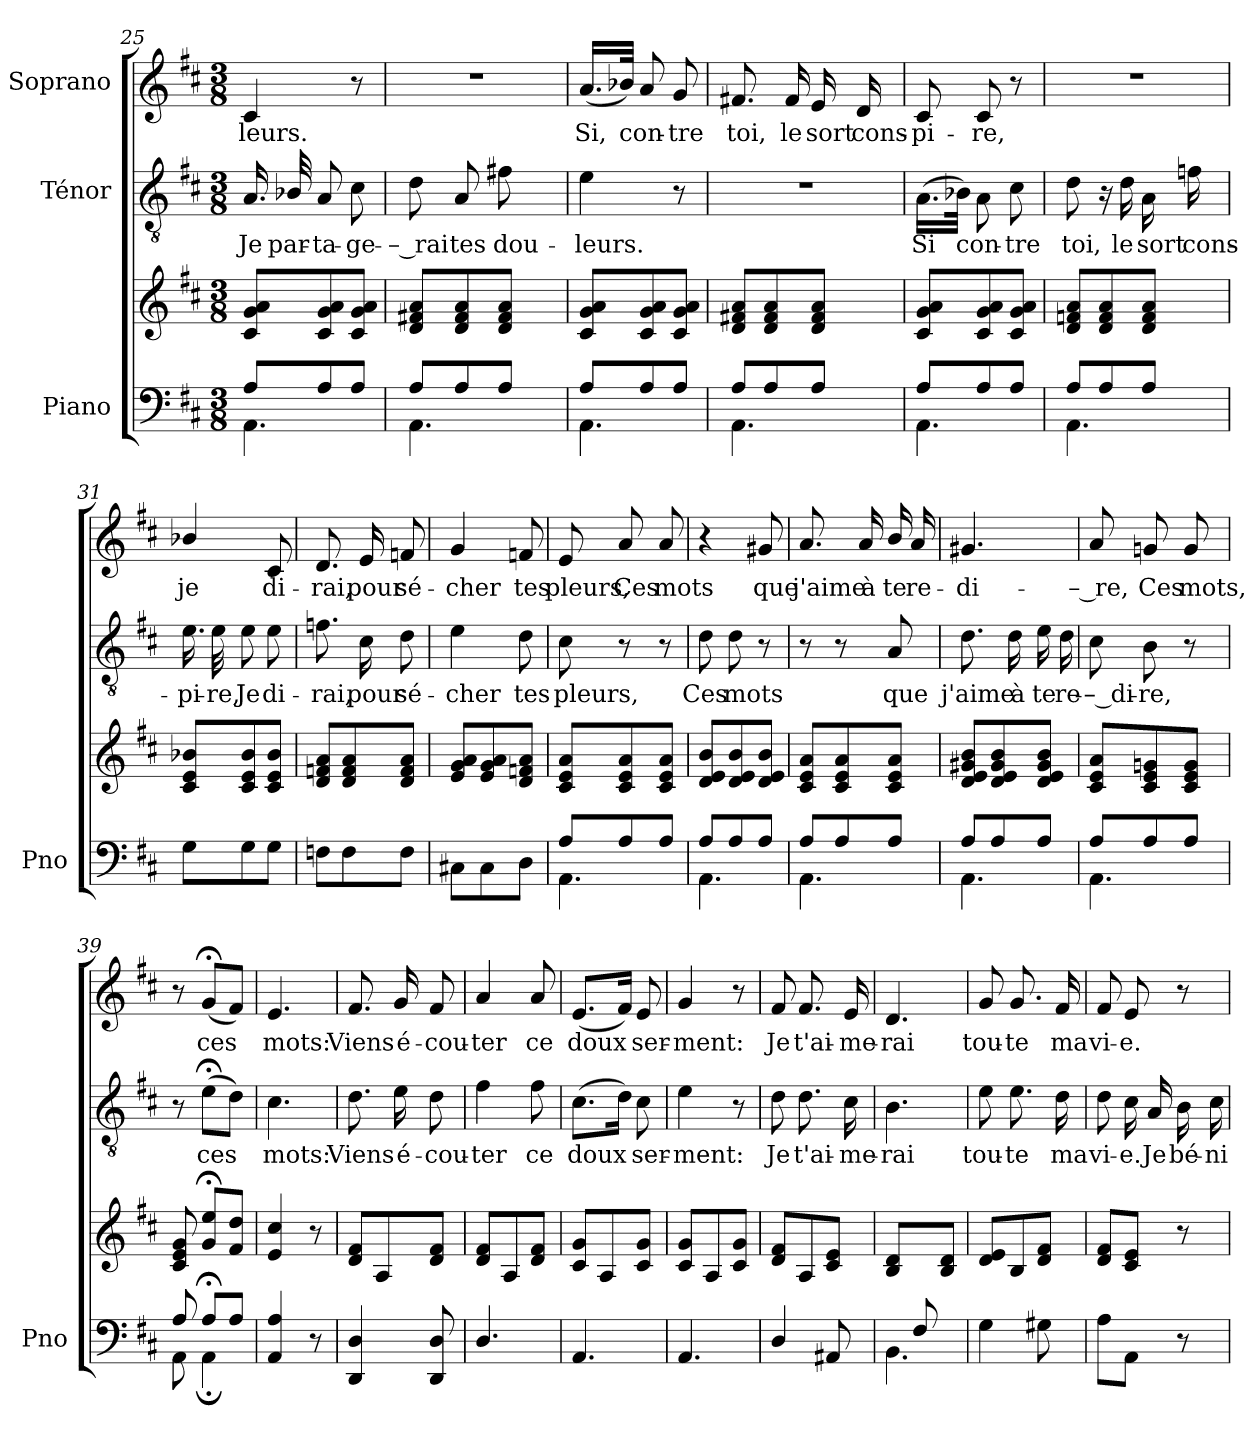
**kern	**kern	**kern	**text	**kern	**text
*part3	*part3	*part2	*part2	*part1	*part1
*staff4	*staff3	*staff2	*staff2	*staff1	*staff1
*I"Piano	*	*I"Ténor	*	*I"Soprano	*
*I'Pno	*	*	*	*	*
*clefF4	*clefG2	*clefGv2	*	*clefG2	*
*k[f#c#]	*k[f#c#]	*k[f#c#]	*	*k[f#c#]	*
*M3/8	*M3/8	*M3/8	*	*M3/8	*
=25	=25	=25	=25	=25	=25
*^	*	*	*	*	*
8A/L	4.AA\	8c#/ 8g/ 8a/L	16.A/	Je	4c#/	-leurs.
.	.	.	32B-X/	par-	.	.
8A/	.	8c#/ 8g/ 8a/	8A/	-ta-	.	.
8A/J	.	8c#/ 8g/ 8a/J	8c#\	-ge-	8r	.
=26	=26	=26	=26	=26	=26	=26
8A/L	4.AA\	8d/ 8f#X/ 8a/L	8d\	– rai	4.r	.
8A/	.	8d/ 8f#/ 8a/	8A/	tes	.	.
8A/J	.	8d/ 8f#/ 8a/J	8f#X\	dou-	.	.
=27	=27	=27	=27	=27	=27	=27
8A/L	4.AA\	8c#/ 8g/ 8a/L	4e\	-leurs.	(16.a/LL	Si,
.	.	.	.	.	32b-X/JJk)	.
8A/	.	8c#/ 8g/ 8a/	.	.	8a/	con-
8A/J	.	8c#/ 8g/ 8a/J	8r	.	8g/	-tre
=28	=28	=28	=28	=28	=28	=28
8A/L	4.AA\	8d/ 8f#X/ 8a/L	4.r	.	8.f#X/	toi,
8A/	.	8d/ 8f#/ 8a/	.	.	.	.
.	.	.	.	.	16f#/	le
8A/J	.	8d/ 8f#/ 8a/J	.	.	16e/	sort
.	.	.	.	.	16d/	cons-
=29	=29	=29	=29	=29	=29	=29
8A/L	4.AA\	8c#/ 8g/ 8a/L	(16.A\LL	Si	8c#/	-pi-
.	.	.	32B-X\JJk)	.	.	.
8A/	.	8c#/ 8g/ 8a/	8A\	con-	8c#/	-re,
8A/J	.	8c#/ 8g/ 8a/J	8c#\	-tre	8r	.
=30	=30	=30	=30	=30	=30	=30
8A/L	4.AA\	8d/ 8fn/ 8a/L	8d\	toi,	4.r	.
8A/	.	8d/ 8f/ 8a/	16r	.	.	.
.	.	.	16d\	le	.	.
8A/J	.	8d/ 8f/ 8a/J	16A\	sort	.	.
.	.	.	16fn\	cons-	.	.
*v	*v	*	*	*	*	*
=31	=31	=31	=31	=31	=31
8G\L	8c#/ 8e/ 8b-X/L	16.e\	-pi-	4b-X/	je
.	.	32e\	-re,	.	.
8G\	8c#/ 8e/ 8b-/	8e\	Je	.	.
8G\J	8c#/ 8e/ 8b-/J	8e\	di-	8c#/	di-
=32	=32	=32	=32	=32	=32
8Fn\L	8d/ 8fn/ 8a/L	8.fn\	-rai,	8.d/	-rai,
8F\	8d/ 8f/ 8a/	.	.	.	.
.	.	16c#\	pour	16e/	pour
8F\J	8d/ 8f/ 8a/J	8d\	sé-	8fn/	sé-
=33	=33	=33	=33	=33	=33
8C#X\L	8e/ 8g/ 8a/L	4e\	-cher	4g/	-cher
8C#\	8e/ 8g/ 8a/	.	.	.	.
8D\J	8d/ 8fn/ 8a/J	8d\	tes	8fn/	tes
=34	=34	=34	=34	=34	=34
*^	*	*	*	*	*
8A/L	4.AA\	8c#/ 8e/ 8a/L	8c#\	pleurs,	8e/	pleurs,
8A/	.	8c#/ 8e/ 8a/	8r	.	8a/	Ces
8A/J	.	8c#/ 8e/ 8a/J	8r	.	8a/	mots
=35	=35	=35	=35	=35	=35	=35
8A/L	4.AA\	8d/ 8e/ 8b/L	8d\	Ces	4r	.
8A/	.	8d/ 8e/ 8b/	8d\	mots	.	.
8A/J	.	8d/ 8e/ 8b/J	8r	.	8g#X/	que
=36	=36	=36	=36	=36	=36	=36
8A/L	4.AA\	8c#/ 8e/ 8a/L	8r	.	8.a/	j'aime
8A/	.	8c#/ 8e/ 8a/	8r	.	.	.
.	.	.	.	.	16a/	à
8A/J	.	8c#/ 8e/ 8a/J	8A/	que	16b/	te
.	.	.	.	.	16a/	re-
=37	=37	=37	=37	=37	=37	=37
8A/L	4.AA\	8d/ 8e/ 8g#X/ 8b/L	8.d\	j'aime	4.g#X/	-di-
8A/	.	8d/ 8e/ 8g#/ 8b/	.	.	.	.
.	.	.	16d\	à	.	.
8A/J	.	8d/ 8e/ 8g#/ 8b/J	16e\	te	.	.
.	.	.	16d\	re-	.	.
=38	=38	=38	=38	=38	=38	=38
8A/L	4.AA\	8c#/ 8e/ 8a/L	8c#\	-– di-	8a/	-– re,
8A/	.	8c#/ 8e/ 8gn/	8B\	-re,	8gn/	Ces
8A/J	.	8c#/ 8e/ 8g/J	8r	.	8g/	mots,
=39	=39	=39	=39	=39	=39	=39
8A/	8AA\	8c#/ 8e/ 8g/	8r	.	8r	.
8A;</L	4AA;\	8g/;< 8ee/;<L	(8e;<\L	ces	(8g;</L	ces
8A/J	.	8f#/ 8dd/J	8d\J)	.	8f#/J)	.
*v	*v	*	*	*	*	*
=40	=40	=40	=40	=40	=40
4AA/ 4A/	4e/ 4cc#/	4.c#\	mots:	4.e/	mots:
8r	8r	.	.	.	.
=41	=41	=41	=41	=41	=41
4DD/ 4D/	8d/ 8f#/L	8.d\	Viens	8.f#/	Viens
.	8A/	.	.	.	.
.	.	16e\	é-	16g/	é-
8DD/ 8D/	8d/ 8f#/J	8d\	-cou-	8f#/	-cou-
=42	=42	=42	=42	=42	=42
4.D/	8d/ 8f#/L	4f#\	-ter	4a/	-ter
.	8A/	.	.	.	.
.	8d/ 8f#/J	8f#\	ce	8a/	ce
=43	=43	=43	=43	=43	=43
4.AA/	8c#/ 8g/L	(8.c#\L	doux	(8.e/L	doux
.	8A/	.	.	.	.
.	.	16d\Jk)	.	16f#/Jk)	.
.	8c#/ 8g/J	8c#\	ser-	8e/	ser-
=44	=44	=44	=44	=44	=44
4.AA/	8c#/ 8g/L	4e\	-ment:	4g/	-ment:
.	8A/	.	.	.	.
.	8c#/ 8g/J	8r	.	8r	.
=45	=45	=45	=45	=45	=45
4D/	8d/ 8f#/L	8d\	Je	8f#/	Je
.	8A/	8.d\	t'ai-	8.f#/	t'ai-
8AA#X/	8c#/ 8e/J	.	.	.	.
.	.	16c#\	-me-	16e/	-me-
=46	=46	=46	=46	=46	=46
*^	*	*	*	*	*
8ryy	4.BB\	8B/ 8d/L	4.B\	-rai	4.d/	-rai
8F#/	.	8ryy	.	.	.	.
8ryy	.	8B/ 8d/J	.	.	.	.
*v	*v	*	*	*	*	*
=47	=47	=47	=47	=47	=47
4G\	8d/ 8e/L	8e\	tou-	8g/	tou-
.	8B/	8.e\	-te	8.g/	-te
8G#X\	8d/ 8f#/J	.	.	.	.
.	.	16d\	ma	16f#/	ma
=48	=48	=48	=48	=48	=48
8A\L	8d/ 8f#/L	8d\	vi-	8f#/	vi-
8AA\J	8c#/ 8e/J	16c#\	-e.	8e/	-e.
.	.	16A/	Je	.	.
8r	8r	16B\	bé-	8r	.
.	.	16c#\	-ni-	.	.
=	=	=	=	=	=
*-	*-	*-	*-	*-	*-
